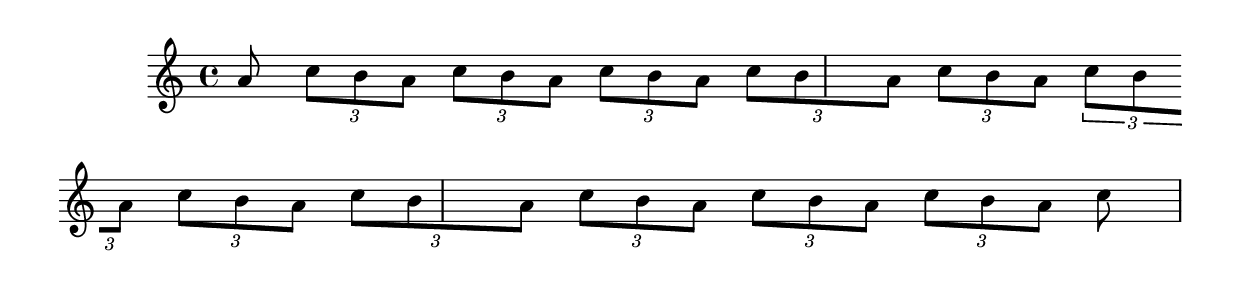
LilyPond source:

%% DO NOT EDIT this file manually; it is automatically
%% generated from LSR http://lsr.di.unimi.it
%% Make any changes in LSR itself, or in Documentation/snippets/new/ ,
%% and then run scripts/auxiliar/makelsr.py
%%
%% This file is in the public domain.
\version "2.18.0"

\header {
  lsrtags = "rhythms, version-specific"

  texidoc = "
This artificial example shows how both manual and automatic line breaks
may be permitted to within a beamed tuplet. Note that such off-beat
tuplets have to be beamed manually.

"
  doctitle = "Permitting line breaks within beamed tuplets"
} % begin verbatim

\layout {
  \context {
    \Voice
    % Permit line breaks within tuplets
    \remove "Forbid_line_break_engraver"
    % Allow beams to be broken at line breaks
    \override Beam.breakable = ##t
  }
}
\relative c'' {
  a8
  \repeat unfold 5 { \tuplet 3/2 { c[ b a] } }
  % Insert a manual line break within a tuplet
  \tuplet 3/2 { c[ b \bar "" \break a] }
  \repeat unfold 5 { \tuplet 3/2 { c[ b a] } }
  c8
}
